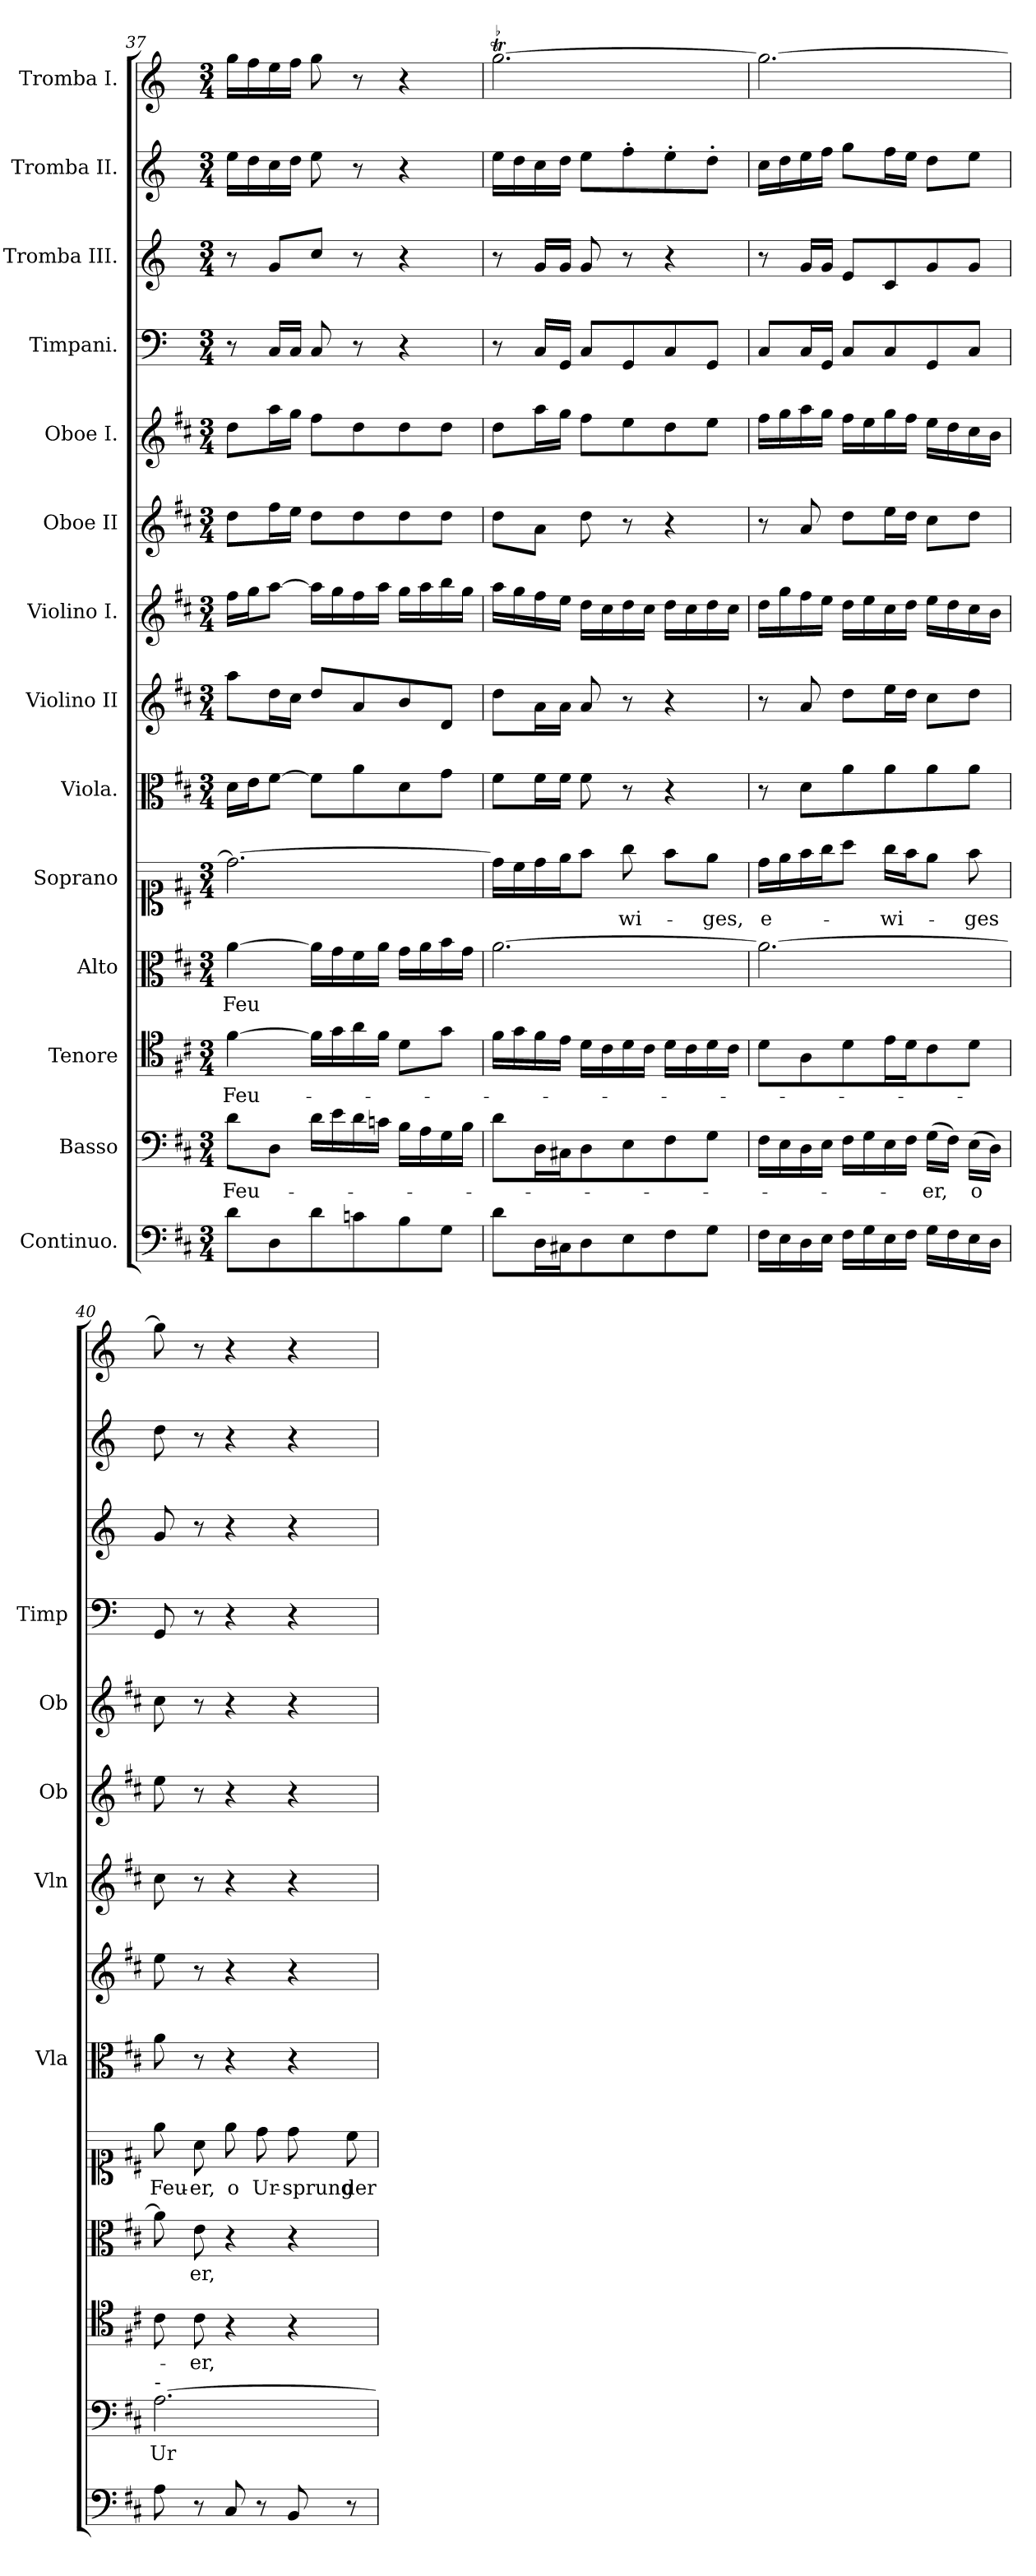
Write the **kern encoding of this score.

**kern	**kern	**text	**kern	**text	**kern	**text	**kern	**text	**kern	**kern	**kern	**kern	**kern	**kern	**kern	**kern	**kern
*part14	*part13	*part13	*part12	*part12	*part11	*part11	*part10	*part10	*part9	*part8	*part7	*part6	*part5	*part4	*part3	*part2	*part1
*staff14	*staff13	*staff13	*staff12	*staff12	*staff11	*staff11	*staff10	*staff10	*staff9	*staff8	*staff7	*staff6	*staff5	*staff4	*staff3	*staff2	*staff1
*I"Continuo.	*I"Basso	*	*I"Tenore	*	*I"Alto	*	*I"Soprano	*	*I"Viola.	*I"Violino II	*I"Violino I.	*I"Oboe II	*I"Oboe I.	*I"Timpani.	*I"Tromba III.	*I"Tromba II.	*I"Tromba I.
*	*	*	*	*	*	*	*	*	*I'Vla	*	*I'Vln	*I'Ob	*I'Ob	*I'Timp	*	*	*
!!LO:PB:g=z
*clefF4	*clefF4	*	*clefC4	*	*clefC3	*	*clefC1	*	*clefC3	*clefG2	*clefG2	*clefG2	*clefG2	*clefF4	*clefG2	*clefG2	*clefG2
*	*	*	*	*	*	*	*	*	*	*	*	*	*	*ITrd-1c-2	*ITrd-1c-2	*ITrd-1c-2	*ITrd-1c-2
*k[f#c#]	*k[f#c#]	*	*k[f#c#]	*	*k[f#c#]	*	*k[f#c#]	*	*k[f#c#]	*k[f#c#]	*k[f#c#]	*k[f#c#]	*k[f#c#]	*k[f#c#]	*k[f#c#]	*k[f#c#]	*k[f#c#]
*M3/4	*M3/4	*	*M3/4	*	*M3/4	*	*M3/4	*	*M3/4	*M3/4	*M3/4	*M3/4	*M3/4	*M3/4	*M3/4	*M3/4	*M3/4
=37	=37	=37	=37	=37	=37	=37	=37	=37	=37	=37	=37	=37	=37	=37	=37	=37	=37
!	!	!LO:LY:b	!	!LO:LY:b	!	!LO:LY:b	!	!LO:LY:b	!	!	!	!	!	!	!	!	!
8d\L	8d\L	Feu-	[4f#\	-Feu-	[4a\	-Feu-	2.dd\_	--	16d\LL	8aa\L	16ff#\LL	8dd\L	8dd\L	8r	8r	16ff#\LL	16aa\LL
.	.	.	.	.	.	.	.	.	16e\J	.	16gg\J	.	.	.	.	16ee\	16gg\
8D\	8D\J	.	.	.	.	.	.	.	[8f#\J	16dd\L	[8aa\J	16ff#\L	16aa\L	16D/LL	8a/L	16dd\	16ff#\
.	.	.	.	.	.	.	.	.	.	16cc#\JJ	.	16ee\JJ	16gg\JJ	16D/JJ	.	16ee\JJ	16gg\JJ
8d\	16d\LL	.	16f#\LL]	.	16a\LL]	.	.	.	8f#\L]	8dd/L	16aa\LL]	8dd\L	8ff#\L	8D/	8dd/J	8ff#\	8aa\
.	16e\	.	16g\	.	16g\	.	.	.	.	.	16gg\	.	.	.	.	.	.
8cn\	16d\	.	16a\	.	16f#\	.	.	.	8a\	8a/	16ff#\	8dd\	8dd\	8r	8r	8r	8r
.	16cn\JJ	.	16f#\JJ	.	16a\JJ	.	.	.	.	.	16aa\JJ	.	.	.	.	.	.
8B\	16B\LL	.	8d\L	.	16g\LL	.	.	.	8d\	8b/	16gg\LL	8dd\	8dd\	4r	4r	4r	4r
.	16A\	.	.	.	16a\	.	.	.	.	.	16aa\	.	.	.	.	.	.
8G\J	16G\	.	8g\J	.	16b\	.	.	.	8g\J	8d/J	16bb\	8dd\J	8dd\J	.	.	.	.
.	16B\JJ	.	.	.	16g\JJ	.	.	.	.	.	16gg\JJ	.	.	.	.	.	.
=38	=38	=38	=38	=38	=38	=38	=38	=38	=38	=38	=38	=38	=38	=38	=38	=38	=38
!	!	!	!	!	!	!LO:LY:b	!	!	!	!	!	!	!	!	!	!	!
8d\L	8d\L	.	16f#\LL	.	[2.a\	--	16dd\LL]	.	8f#\L	8dd\L	16aa\LL	8dd\L	8dd\L	8r	8r	16ff#\LL	[2.aat\
.	.	.	16g\	.	.	.	16cc#\	.	.	.	16gg\	.	.	.	.	16ee\	.
16D\L	16D\L	.	16f#\	.	.	.	16dd\	.	16f#\L	16a\L	16ff#\	8a\J	16aa\L	16D/LL	16a/LL	16dd\	.
16C#X\J	16C#X\J	.	16e\JJ	.	.	.	16ee\J	.	16f#\JJ	16a\JJ	16ee\JJ	.	16gg\JJ	16AA/JJ	16a/JJ	16ee\JJ	.
8D\	8D\	.	16d\LL	.	.	.	8ff#\J	.	8f#\	8a/	16dd\LL	8dd\	8ff#\L	8D/L	8a/	8ff#\L	.
.	.	.	16c#\	.	.	.	.	.	.	.	16cc#\	.	.	.	.	.	.
!	!	!	!	!	!	!	!	!LO:LY:b	!	!	!	!	!	!	!	!	!
8E\	8E\	.	16d\	.	.	.	8gg\	wi-	8r	8r	16dd\	8r	8ee\	8AA/	8r	8gg'\	.
.	.	.	16c#\JJ	.	.	.	.	.	.	.	16cc#\JJ	.	.	.	.	.	.
8F#\	8F#\	.	16d\LL	.	.	.	8ff#\L	.	4r	4r	16dd\LL	4r	8dd\	8D/	4r	8ff#'\	.
.	.	.	16c#\	.	.	.	.	.	.	.	16cc#\	.	.	.	.	.	.
!	!	!	!	!	!	!	!	!LO:LY:b	!	!	!	!	!	!	!	!	!
8G\J	8G\J	.	16d\	.	.	.	8ee\J	-ges,	.	.	16dd\	.	8ee\J	8AA/J	.	8ee'\J	.
.	.	.	16c#\JJ	.	.	.	.	.	.	.	16cc#\JJ	.	.	.	.	.	.
=39	=39	=39	=39	=39	=39	=39	=39	=39	=39	=39	=39	=39	=39	=39	=39	=39	=39
!	!	!	!	!	!	!LO:LY:b	!	!LO:LY:b	!	!	!	!	!	!	!	!	!
16F#\LL	16F#\LL	.	8d\L	.	2.a\_	--	16dd\LL	-e-	8r	8r	16dd\LL	8r	16ff#\LL	8D/L	8r	16dd\LL	2.aa\_
16E\	16E\	.	.	.	.	.	16ee\	.	.	.	16gg\	.	16gg\	.	.	16ee\	.
16D\	16D\	.	8A\	.	.	.	16ff#\	.	8d\L	8a/	16ff#\	8a/	16aa\	16D/L	16a/LL	16ff#\	.
16E\JJ	16E\JJ	.	.	.	.	.	16gg\J	.	.	.	16ee\JJ	.	16gg\JJ	16AA/JJ	16a/JJ	16gg\JJ	.
16F#\LL	16F#\LL	.	8d\	.	.	.	8aa\J	.	8a\	8dd\L	16dd\LL	8dd\L	16ff#\LL	8D/L	8f#/L	8aa\L	.
16G\	16G\	.	.	.	.	.	.	.	.	.	16ee\	.	16ee\	.	.	.	.
!	!	!	!	!	!	!	!	!LO:LY:b	!	!	!	!	!	!	!	!	!
16E\	16E\	.	16e\L	.	.	.	16gg\LL	wi-	8a\	16ee\L	16cc#\	16ee\L	16gg\	8D/	8d/	16gg\L	.
16F#\JJ	16F#\JJ	.	16d\J	.	.	.	16ff#\J	.	.	16dd\JJ	16dd\JJ	16dd\JJ	16ff#\JJ	.	.	16ff#\JJ	.
!	!	!LO:LY:b	!	!	!	!	!	!	!	!	!	!	!	!	!	!	!
16G\LL	(>16G\LL	-er,	8c#\	.	.	.	8ee\J	.	8a\	8cc#\L	16ee\LL	8cc#\L	16ee\LL	8AA/	8a/	8ee\L	.
16F#\	16F#\JJ)	.	.	.	.	.	.	.	.	.	16dd\	.	16dd\	.	.	.	.
!	!	!LO:LY:b	!	!	!	!	!	!LO:LY:b	!	!	!	!	!	!	!	!	!
16E\	(>16E\LL	o	8d\J	.	.	.	8ff#\	ges	8a\J	8dd\J	16cc#\	8dd\J	16cc#\	8D/J	8a/J	8ff#\J	.
16D\JJ	16D\JJ)	.	.	.	.	.	.	.	.	.	16b\JJ	.	16b\JJ	.	.	.	.
=40	=40	=40	=40	=40	=40	=40	=40	=40	=40	=40	=40	=40	=40	=40	=40	=40	=40
!	!LO:TX:a:t=-	!	!	!	!	!	!	!	!	!	!	!	!	!	!	!	!
!	!	!LO:LY:b	!	!	!	!	!	!LO:LY:b	!	!	!	!	!	!	!	!	!
8A\	[2.A\	Ur-	8c#\	.	8a\]	.	8ee\	Feu-	8a\	8ee\	8cc#\	8ee\	8cc#\	8AA/	8a/	8ee\	8aa\]
!	!	!	!	!LO:LY:b	!	!LO:LY:b	!	!LO:LY:b	!	!	!	!	!	!	!	!	!
8r	.	.	8c#\	er,	8e\	er,	8a\	-er,	8r	8r	8r	8r	8r	8r	8r	8r	8r
!	!	!	!	!	!	!	!	!LO:LY:b	!	!	!	!	!	!	!	!	!
8C#/	.	.	4r	.	4r	.	8ee\	o	4r	4r	4r	4r	4r	4r	4r	4r	4r
!	!	!	!	!	!	!	!	!LO:LY:b	!	!	!	!	!	!	!	!	!
8r	.	.	.	.	.	.	8dd\	Ur-	.	.	.	.	.	.	.	.	.
!	!	!	!	!	!	!	!	!LO:LY:b	!	!	!	!	!	!	!	!	!
8BB/	.	.	4r	.	4r	.	8dd\	-sprung	4r	4r	4r	4r	4r	4r	4r	4r	4r
!	!	!	!	!	!	!	!	!LO:LY:b	!	!	!	!	!	!	!	!	!
8r	.	.	.	.	.	.	8cc#\	der	.	.	.	.	.	.	.	.	.
=	=	=	=	=	=	=	=	=	=	=	=	=	=	=	=	=	=
*-	*-	*-	*-	*-	*-	*-	*-	*-	*-	*-	*-	*-	*-	*-	*-	*-	*-
